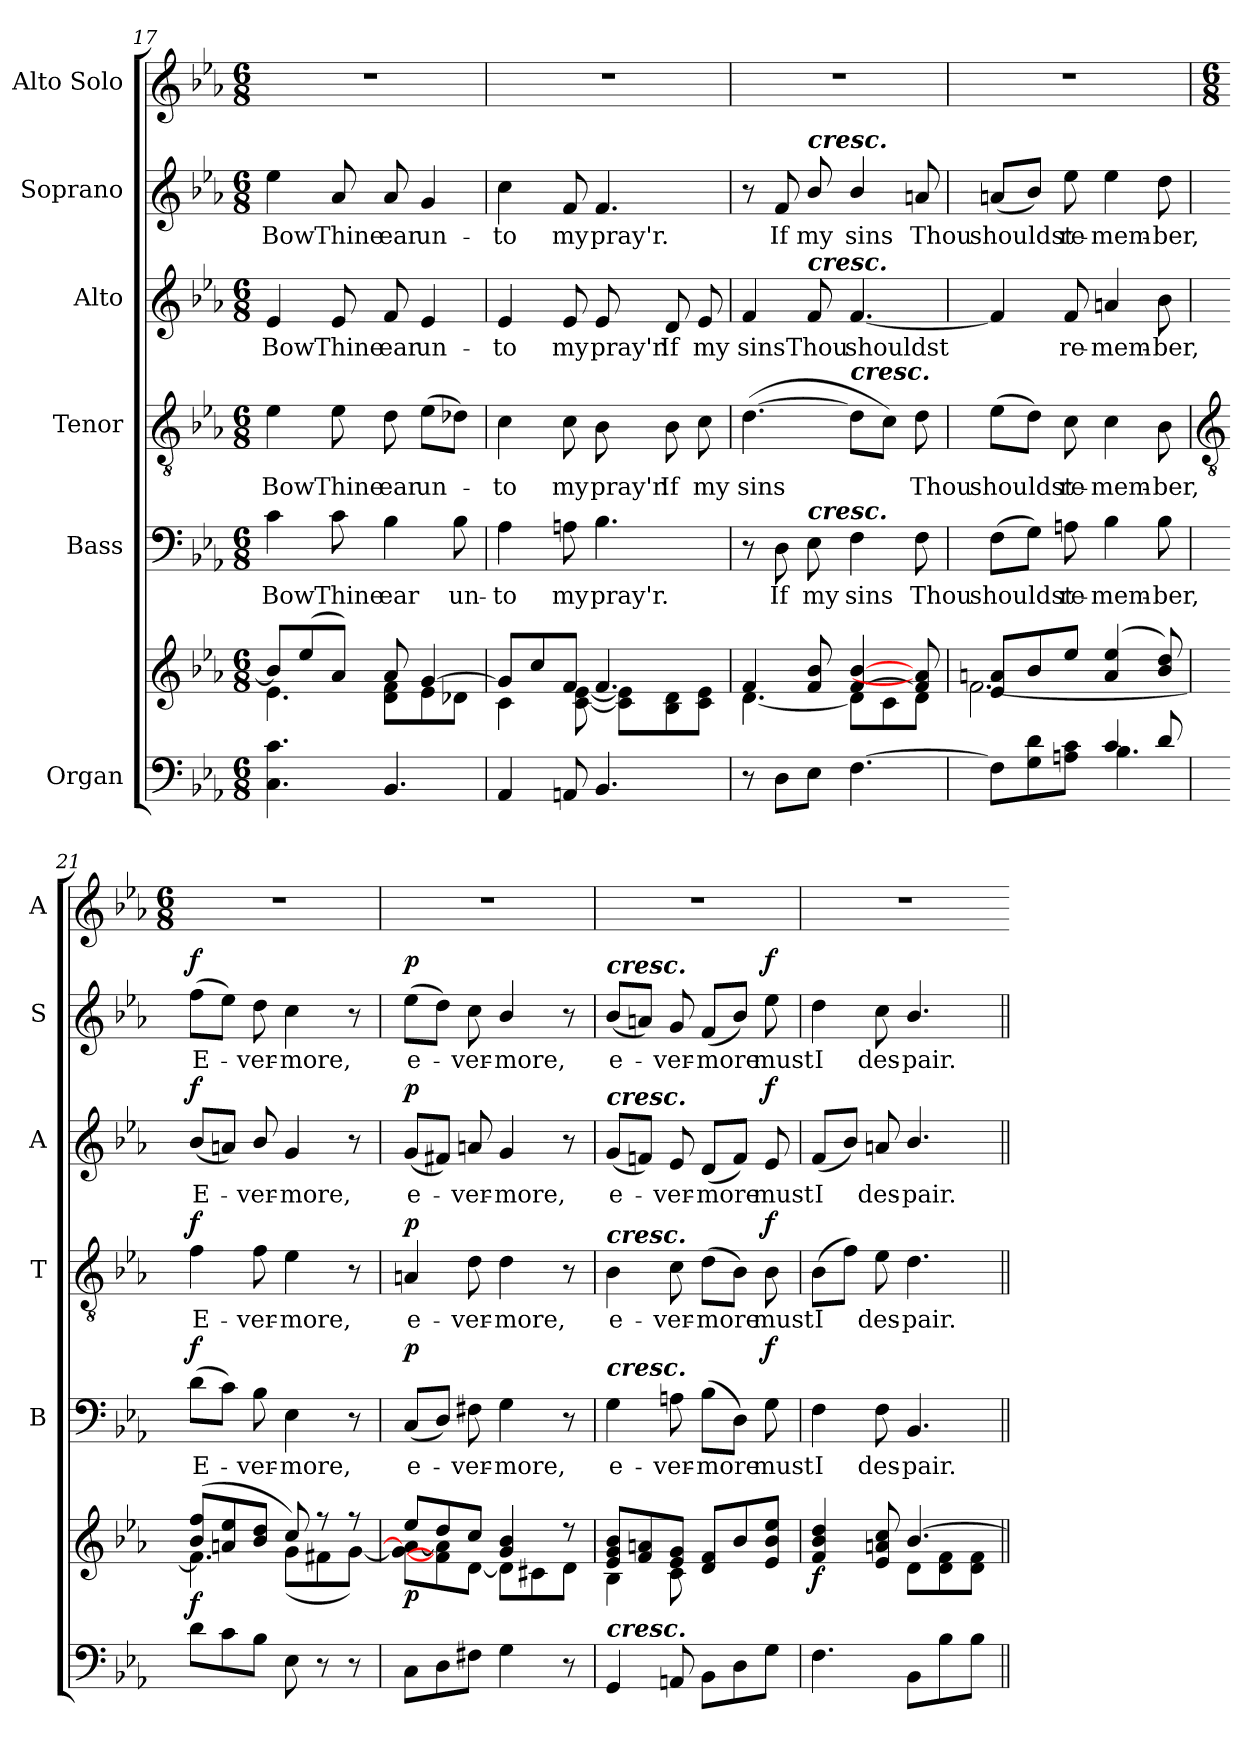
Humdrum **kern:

**kern	**kern	**dynam	**kern	**text	**dynam	**kern	**text	**dynam	**kern	**text	**dynam	**kern	**text	**dynam	**kern
*part6	*part6	*part6	*part5	*part5	*part5	*part4	*part4	*part4	*part3	*part3	*part3	*part2	*part2	*part2	*part1
*staff7	*staff6	*staff6/7	*staff5	*staff5	*staff5	*staff4	*staff4	*staff4	*staff3	*staff3	*staff3	*staff2	*staff2	*staff2	*staff1
*I"Organ	*	*	*I"Bass	*	*	*I"Tenor	*	*	*I"Alto	*	*	*I"Soprano	*	*	*I"Alto Solo
*	*	*	*I'B	*	*	*I'T	*	*	*I'A	*	*	*I'S	*	*	*I'A
!!LO:LB:g=z
*clefF4	*clefG2	*	*clefF4	*	*	*clefGv2	*	*	*clefG2	*	*	*clefG2	*	*	*clefG2
*k[b-e-a-]	*k[b-e-a-]	*	*k[b-e-a-]	*	*	*k[b-e-a-]	*	*	*k[b-e-a-]	*	*	*k[b-e-a-]	*	*	*k[b-e-a-]
*E-:	*E-:	*	*E-:	*	*	*E-:	*	*	*E-:	*	*	*E-:	*	*	*E-:
*M6/8	*M6/8	*	*M6/8	*	*	*M6/8	*	*	*M6/8	*	*	*M6/8	*	*	*M6/8
=17	=17	=17	=17	=17	=17	=17	=17	=17	=17	=17	=17	=17	=17	=17	=17
*^	*^	*	*	*	*	*	*	*	*	*	*	*	*	*	*
!	!	!	!	!	!	!LO:LY:b	!	!	!LO:LY:b	!	!	!LO:LY:b	!	!	!LO:LY:b	!	!
4.C\ 4.c\	2ryy	8b-/L]	4.e-\	.	4c	Bow	.	4e-	Bow	.	4e-	Bow	.	4ee-	Bow	.	2.r
.	.	(>8ee-/	.	.	.	.	.	.	.	.	.	.	.	.	.	.	.
!	!	!	!	!	!	!LO:LY:b	!	!	!LO:LY:b	!	!	!LO:LY:b	!	!	!LO:LY:b	!	!
.	.	8a-/J)	.	.	8c	Thine	.	8e-	Thine	.	8e-	Thine	.	8a-	Thine	.	.
!	!	!	!	!	!	!LO:LY:b	!	!	!LO:LY:b	!	!	!LO:LY:b	!	!	!LO:LY:b	!	!
4.BB-/	.	8a-/	8d\ 8f\L	.	4B-	ear	.	8d	ear	.	8f	ear	.	8a-	ear	.	.
!	!	!	!	!	!	!	!	!	!LO:LY:b	!	!	!LO:LY:b	!	!	!LO:LY:b	!	!
.	4ryy	[4g/	8e-\	.	.	.	.	(>8e-L	un-	.	4e-	un-	.	4g	un-	.	.
!	!	!	!	!	!	!LO:LY:b	!	!	!	!	!	!	!	!	!	!	!
.	.	.	8d-X\J	.	8B-	un-	.	8d-XJ)	.	.	.	.	.	.	.	.	.
=18	=18	=18	=18	=18	=18	=18	=18	=18	=18	=18	=18	=18	=18	=18	=18	=18	=18
!	!	!	!	!	!	!LO:LY:b	!	!	!LO:LY:b	!	!	!LO:LY:b	!	!	!LO:LY:b	!	!
4AA-/	2ryy	8g/L]	4c\	.	4A-	-to	.	4c	to	.	4e-	-to	.	4cc	-to	.	2.r
.	.	8cc/	.	.	.	.	.	.	.	.	.	.	.	.	.	.	.
!	!	!	!	!	!	!LO:LY:b	!	!	!LO:LY:b	!	!	!LO:LY:b	!	!	!LO:LY:b	!	!
8AAn/	.	8f/J	[8c\ [8e-\	.	8An	my	.	8c	my	.	8e-	my	.	8f	my	.	.
!	!	!	!	!	!	!LO:LY:b	!	!	!LO:LY:b	!	!	!LO:LY:b	!	!	!LO:LY:b	!	!
4.BB-/	.	4.f/	8c\] 8e-\]L	.	4.B-	pray'r.	.	8B-	pray'r.	.	8e-	pray'r.	.	4.f	pray'r.	.	.
!	!	!	!	!	!	!	!	!	!LO:LY:b	!	!	!LO:LY:b	!	!	!	!	!
.	4ryy	.	8B-\ 8d\	.	.	.	.	8B-	If	.	8d	If	.	.	.	.	.
!	!	!	!	!	!	!	!	!	!LO:LY:b	!	!	!LO:LY:b	!	!	!	!	!
.	.	.	8c\ 8e-\J	.	.	.	.	8c	my	.	8e-	my	.	.	.	.	.
=19	=19	=19	=19	=19	=19	=19	=19	=19	=19	=19	=19	=19	=19	=19	=19	=19	=19
!	!	!	!	!	!	!	!	!	!LO:LY:b	!	!	!LO:LY:b	!	!	!	!	!
8r	2ryy	4f/	[4.d\	.	8r	.	.	(>[4.d	sins	.	4f	sins	.	8r	.	.	2.r
!	!	!	!	!	!	!LO:LY:b	!	!	!	!	!	!	!	!	!LO:LY:b	!	!
8D\L	.	.	.	.	8D	If	.	.	.	.	.	.	.	8f	If	.	.
!	!	!	!	!	!	!	!	!	!	!	!	!	!	!LO:TX:a:Bi:t=cresc.	!	!	!
!	!	!	!	!	!	!	!	!	!	!	!LO:TX:a:Bi:t=cresc.	!	!	!	!	!	!
!	!	!	!	!	!LO:TX:a:Bi:t=cresc.	!	!	!	!	!	!	!	!	!	!	!	!
!	!	!	!	!	!	!LO:LY:b	!	!	!	!	!	!LO:LY:b	!	!	!LO:LY:b	!	!
8E-\J	.	8f/ 8b-/	.	.	8E-	my	.	.	.	.	8f	Thou	.	8b-/	my	.	.
!	!	!	!	!	!	!	!	!LO:TX:a:Bi:t=cresc.	!	!	!	!	!	!	!	!	!
!	!	!	!	!	!	!LO:LY:b	!	!	!	!	!	!LO:LY:b	!	!	!LO:LY:b	!	!
[4.F\	.	[4f/ [4b-/	8d\L]	.	4F	sins	.	8dL]	.	.	[4.f	shouldst	.	4b-/	sins	.	.
.	4ryy	.	8c\	.	.	.	.	8cJ)	.	.	.	.	.	.	.	.	.
!	!	!	!	!	!	!LO:LY:b	!	!	!LO:LY:b	!	!	!	!	!	!LO:LY:b	!	!
.	.	8f/] 8a/]	8d\J	.	8F	Thou	.	8d	Thou	.	.	.	.	8an	Thou	.	.
=20	=20	=20	=20	=20	=20	=20	=20	=20	=20	=20	=20	=20	=20	=20	=20	=20	=20
!	!	!	!	!	!	!LO:LY:b	!	!	!LO:LY:b	!	!	!	!	!	!LO:LY:b	!	!
8F\L]	4ryy	8e-/ 8an/L	[2.f\	.	(>8FL	shouldst	.	(>8e-L	shouldst	.	4f]	.	.	(<8anL	shouldst	.	2.r
8G\ 8d\	.	8b-/	.	.	8GJ)	.	.	8dJ)	.	.	.	.	.	8b-J)	.	.	.
!	!	!	!	!	!	!LO:LY:b	!	!	!LO:LY:b	!	!	!LO:LY:b	!	!	!LO:LY:b	!	!
8An\ 8c\J	8ryy	8ee-/J	.	.	8An	re-	.	8c	re-	.	8f	re-	.	8ee-	re-	.	.
!	!	!	!	!	!	!LO:LY:b	!	!	!LO:LY:b	!	!	!LO:LY:b	!	!	!LO:LY:b	!	!
4c/	4.B-\	(>4a/ 4ee-/	.	.	4B-	-mem-	.	4c	-mem-	.	4an	-mem-	.	4ee-	-mem-	.	.
!	!	!	!	!	!	!LO:LY:b	!	!	!LO:LY:b	!	!	!LO:LY:b	!	!	!LO:LY:b	!	!
8d/	.	8b-/ 8dd/)	.	.	8B-	-ber,	.	8B-	-ber,	.	8b-	-ber,	.	8dd	-ber,	.	.
*v	*v	*	*	*	*	*	*	*	*	*	*	*	*	*	*	*	*
!!LO:LB:g=z
=21	=21	=21	=21	=21	=21	=21	=21	=21	=21	=21	=21	=21	=21	=21	=21	=21
*	*	*	*	*	*	*	*clefGv2	*	*	*	*	*	*	*	*	*
*	*	*	*	*	*	*	*	*	*	*	*	*	*	*	*	*M6/8
!	!	!	!LO:DY:b	!	!LO:LY:b	!LO:DY:b	!	!LO:LY:b	!LO:DY:b	!	!LO:LY:b	!LO:DY:b	!	!LO:LY:b	!LO:DY:b	!
8d\L	(>8b-/ 8ff/L	4.f\]	f	(>8dL	E-	f	4f	E-	f	(<8b-L	E-	f	(>8ffL	E-	f	2.r
8c\	8an/ 8ee-/	.	.	8cJ)	.	.	.	.	.	8anJ)	.	.	8ee-J)	.	.	.
!	!	!	!	!	!LO:LY:b	!	!	!LO:LY:b	!	!	!LO:LY:b	!	!	!LO:LY:b	!	!
8B-\J	8b-/ 8dd/J	.	.	8B-	ver-	.	8f	-ver-	.	8b-/	ver-	.	8dd	ver-	.	.
!	!	!	!	!	!LO:LY:b	!	!	!LO:LY:b	!	!	!LO:LY:b	!	!	!LO:LY:b	!	!
8E-\	8cc/)	(<8g\L	.	4E-	-more,	.	4e-	-more,	.	4g	-more,	.	4cc	-more,	.	.
8r	8r	8f#X\	.	.	.	.	.	.	.	.	.	.	.	.	.	.
8r	8r	[8g\J)	.	8r	.	.	8r	.	.	8r	.	.	8r	.	.	.
=22	=22	=22	=22	=22	=22	=22	=22	=22	=22	=22	=22	=22	=22	=22	=22	=22
!	!	!	!LO:DY:b	!	!LO:LY:b	!LO:DY:b	!	!LO:LY:b	!LO:DY:b	!	!LO:LY:b	!LO:DY:b	!	!LO:LY:b	!LO:DY:b	!
8C\L	8ee-/L	8g\_ 8a-\_L	p	(<8CL	e-	p	4An	e-	p	(<8gL	e-	p	(>8ee-L	e-	p	2.r
8D\	8dd/	8f#\] 8a-\]	.	8DJ)	.	.	.	.	.	8f#XJ)	.	.	8ddJ)	.	.	.
!	!	!	!	!	!LO:LY:b	!	!	!LO:LY:b	!	!	!LO:LY:b	!	!	!LO:LY:b	!	!
8F#X\J	8cc/J	[8d\J	.	8F#X	ver-	.	8d	-ver-	.	8an	ver-	.	8cc	ver-	.	.
!	!	!	!	!	!LO:LY:b	!	!	!LO:LY:b	!	!	!LO:LY:b	!	!	!LO:LY:b	!	!
4G\	4g/ 4b-/	8d\L]	.	4G	-more,	.	4d	-more,	.	4g	-more,	.	4b-/	-more,	.	.
.	.	8c#X\	.	.	.	.	.	.	.	.	.	.	.	.	.	.
8r	8r	8d\J	.	8r	.	.	8r	.	.	8r	.	.	8r	.	.	.
=23	=23	=23	=23	=23	=23	=23	=23	=23	=23	=23	=23	=23	=23	=23	=23	=23
!	!	!	!	!	!	!	!	!	!	!	!	!	!LO:TX:a:Bi:t=cresc.	!	!	!
!	!	!	!	!	!	!	!	!	!	!LO:TX:a:Bi:t=cresc.	!	!	!	!	!	!
!	!	!	!	!	!	!	!LO:TX:a:Bi:t=cresc.	!	!	!	!	!	!	!	!	!
!	!	!	!	!LO:TX:a:Bi:t=cresc.	!	!	!	!	!	!	!	!	!	!	!	!
!LO:TX:a:Bi:t=cresc.	!	!	!	!	!	!	!	!	!	!	!	!	!	!	!	!
!	!	!	!	!	!LO:LY:b	!	!	!LO:LY:b	!	!	!LO:LY:b	!	!	!LO:LY:b	!	!
4GG	8e-/ 8g/ 8b-/L	4B-\	.	4G	e-	.	4B-	e-	.	(<8gL	e-	.	(<8b-L	e-	.	2.r
.	8f/ 8an/	.	.	.	.	.	.	.	.	8fnJ)	.	.	8anJ)	.	.	.
!	!	!	!	!	!LO:LY:b	!	!	!LO:LY:b	!	!	!LO:LY:b	!	!	!LO:LY:b	!	!
8AAn	8e-/ 8g/J	8c\	.	8An	-ver-	.	8c	-ver-	.	8e-	ver-	.	8g	ver-	.	.
!	!	!	!	!	!LO:LY:b	!	!	!LO:LY:b	!	!	!LO:LY:b	!	!	!LO:LY:b	!	!
8BB-\L	8d/ 8f/L	8ryy	.	(8B-L	-more	.	(>8dL	-more	.	(<8dL	-more	.	(<8fL	-more	.	.
8D\	8b-/	4ryy	.	8DJ)	.	.	8B-J)	.	.	8fJ)	.	.	8b-J)	.	.	.
!	!	!	!	!	!LO:LY:b	!LO:DY:b	!	!LO:LY:b	!LO:DY:b	!	!LO:LY:b	!LO:DY:b	!	!LO:LY:b	!LO:DY:b	!
8G\J	8e-/ 8b-/ 8ee-/J	.	.	8G	must	f	8B-	must	f	8e-	must	f	8ee-	must	f	.
=24	=24	=24	=24	=24	=24	=24	=24	=24	=24	=24	=24	=24	=24	=24	=24	=24
!	!	!	!LO:DY:b	!	!LO:LY:b	!	!	!LO:LY:b	!	!	!LO:LY:b	!	!	!LO:LY:b	!	!
4.F\	4f/ 4b-/ 4dd/	4ryy	f	4F	I	.	(>8B-L	I	.	(<8fL	I	.	4dd	I	.	2.r
.	.	.	.	.	.	.	8fJ)	.	.	8b-J)	.	.	.	.	.	.
!	!	!	!	!	!LO:LY:b	!	!	!LO:LY:b	!	!	!LO:LY:b	!	!	!LO:LY:b	!	!
.	8e-/ 8an/ 8cc/	8ryy	.	8F	des-	.	8e-	des-	.	8an	des-	.	8cc	des-	.	.
!	!	!	!	!	!LO:LY:b	!	!	!LO:LY:b	!	!	!LO:LY:b	!	!	!LO:LY:b	!	!
8BB-\L	[4.b-/	8d\L	.	4.BB-	-pair.	.	4.d	-pair.	.	4.b-/	-pair.	.	4.b-/	-pair.	.	.
8B-\	.	8d\ 8f\	.	.	.	.	.	.	.	.	.	.	.	.	.	.
8B-\J	.	8d\ 8f\J	.	.	.	.	.	.	.	.	.	.	.	.	.	.
*	*v	*v	*	*	*	*	*	*	*	*	*	*	*	*	*	*
=||	=||	=	=||	=	=	=||	=	=	=||	=	=	=||	=	=	=
*-	*-	*-	*-	*-	*-	*-	*-	*-	*-	*-	*-	*-	*-	*-	*-
